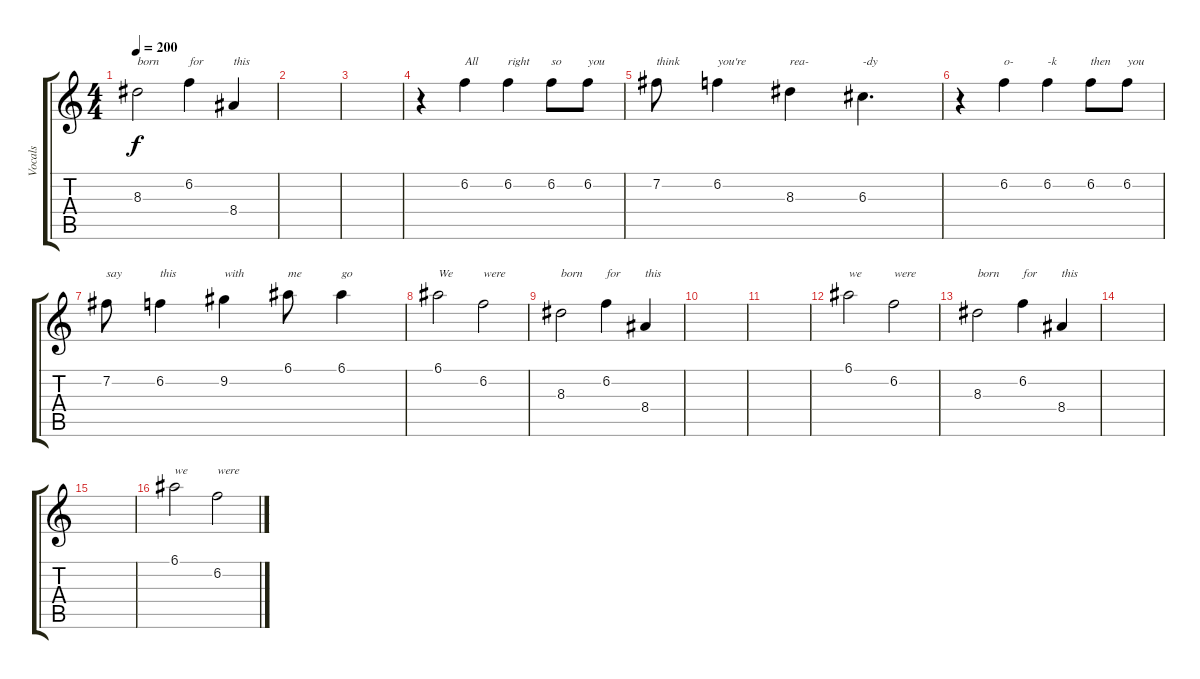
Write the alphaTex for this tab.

\track ("Vocals" "Vocals") {instrument acousticguitarsteel}
\staff {score tabs}
\tuning (E4 B3 G3 D3 A2 E2) {hide}
\ts (4 4)
\tempo 200
\clef g2
\ks c
8.3.2{txt "born" dy f} 6.2.4{txt "for"} 8.4.4{txt "this"} |
|
|
r.4 6.2.4{txt "All"} 6.2.4{txt "right"} 6.2.8{txt "so"} 6.2.8{txt "you"} |
7.2.8{txt "think"} 6.2.4{txt "you're"} 8.3.4{txt "rea-"} 6.3.4{d txt "-dy"} |
r.4 6.2.4{txt "o-"} 6.2.4{txt "-k"} 6.2.8{txt "then"} 6.2.8{txt "you"} |
7.2.8{txt "say"} 6.2.4{txt "this"} 9.2.4{txt "with"} 6.1.8{txt "me"} 6.1.4{txt "go"} |
6.1.2{txt "We"} 6.2.2{txt "were"} |
8.3.2{txt "born"} 6.2.4{txt "for "} 8.4.4{txt "this"} |
|
|
6.1.2{txt "we"} 6.2.2{txt "were"} |
8.3.2{txt "born"} 6.2.4{txt "for"} 8.4.4{txt "this"} |
|
|
6.1.2{txt "we"} 6.2.2{txt "were"}
